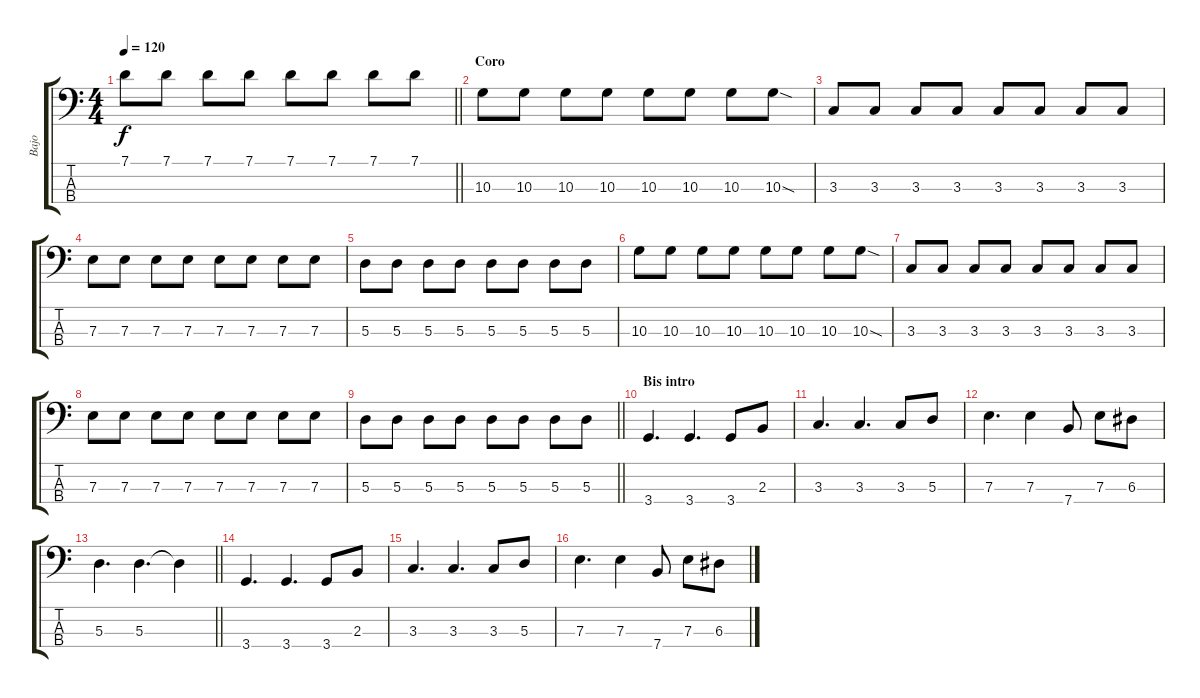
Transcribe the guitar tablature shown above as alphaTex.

\track ("Bajo" "Bajo") {instrument electricbassfinger}
\staff {score tabs}
\tuning (G2 D2 A1 E1) {hide}
\ts (4 4)
\tempo 120
\clef f4
\barLineRight lightlight
\ks c
7.1.8{dy f} 7.1.8 7.1.8 7.1.8 7.1.8 7.1.8 7.1.8 7.1.8 |
\section ("" "Coro")
10.3.8 10.3.8 10.3.8 10.3.8 10.3.8 10.3.8 10.3.8 10.3{sod}.8 |
3.3.8 3.3.8 3.3.8 3.3.8 3.3.8 3.3.8 3.3.8 3.3.8 |
7.3.8 7.3.8 7.3.8 7.3.8 7.3.8 7.3.8 7.3.8 7.3.8 |
5.3.8 5.3.8 5.3.8 5.3.8 5.3.8 5.3.8 5.3.8 5.3.8 |
10.3.8 10.3.8 10.3.8 10.3.8 10.3.8 10.3.8 10.3.8 10.3{sod}.8 |
3.3.8 3.3.8 3.3.8 3.3.8 3.3.8 3.3.8 3.3.8 3.3.8 |
7.3.8 7.3.8 7.3.8 7.3.8 7.3.8 7.3.8 7.3.8 7.3.8 |
\barLineRight lightlight
5.3.8 5.3.8 5.3.8 5.3.8 5.3.8 5.3.8 5.3.8 5.3.8 |
\section ("" "Bis intro")
3.4.4{d} 3.4.4{d} 3.4.8 2.3.8 |
3.3.4{d} 3.3.4{d} 3.3.8 5.3.8 |
7.3.4{d} 7.3.4 7.4.8 7.3.8 6.3.8 |
\barLineRight lightlight
5.3.4{d} 5.3.4{d} 5.3{t}.4 |
3.4.4{d} 3.4.4{d} 3.4.8 2.3.8 |
3.3.4{d} 3.3.4{d} 3.3.8 5.3.8 |
7.3.4{d} 7.3.4 7.4.8 7.3.8 6.3.8
